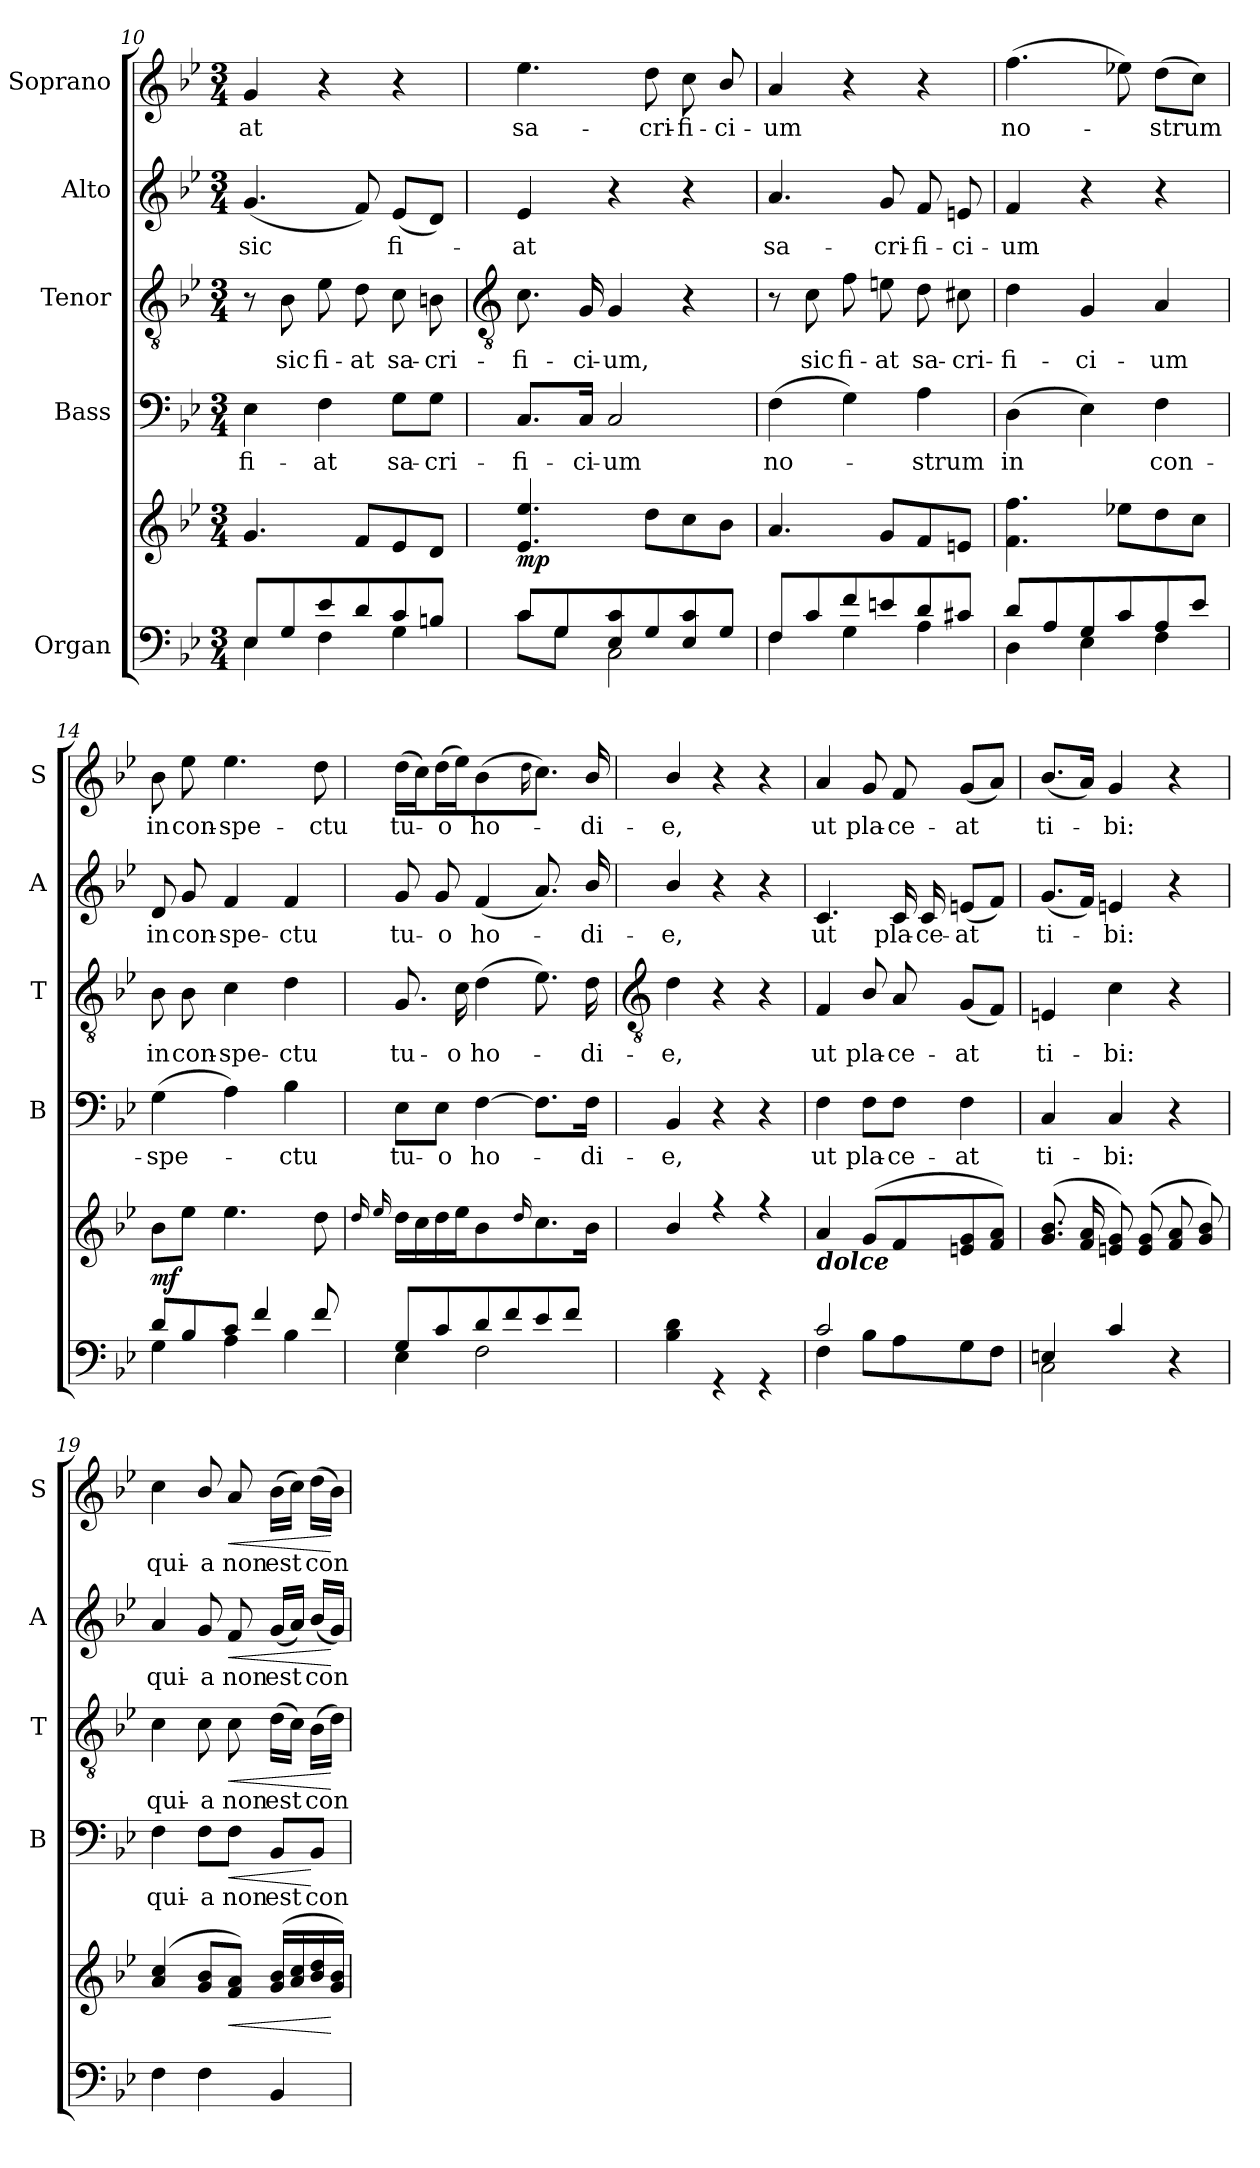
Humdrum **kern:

**kern	**kern	**dynam	**kern	**text	**dynam	**kern	**text	**dynam	**kern	**text	**dynam	**kern	**text	**dynam
*part5	*part5	*part5	*part4	*part4	*part4	*part3	*part3	*part3	*part2	*part2	*part2	*part1	*part1	*part1
*staff6	*staff5	*staff5/6	*staff4	*staff4	*staff4	*staff3	*staff3	*staff3	*staff2	*staff2	*staff2	*staff1	*staff1	*staff1
*I"Organ	*	*	*I"Bass	*	*	*I"Tenor	*	*	*I"Alto	*	*	*I"Soprano	*	*
*	*	*	*I'B	*	*	*I'T	*	*	*I'A	*	*	*I'S	*	*
*clefF4	*clefG2	*	*clefF4	*	*	*clefGv2	*	*	*clefG2	*	*	*clefG2	*	*
*k[b-e-]	*k[b-e-]	*	*k[b-e-]	*	*	*k[b-e-]	*	*	*k[b-e-]	*	*	*k[b-e-]	*	*
*B-:	*B-:	*	*B-:	*	*	*B-:	*	*	*B-:	*	*	*B-:	*	*
*M3/4	*M3/4	*	*M3/4	*	*	*M3/4	*	*	*M3/4	*	*	*M3/4	*	*
=10	=10	=10	=10	=10	=10	=10	=10	=10	=10	=10	=10	=10	=10	=10
*^	*	*	*	*	*	*	*	*	*	*	*	*	*	*
!	!	!	!	!	!LO:LY:b	!	!	!	!	!	!LO:LY:b	!	!	!LO:LY:b	!
8E-/L	4E-\	4.g	.	4E-	fi-	.	8r	.	.	(<4.g	sic	.	4g	at	.
!	!	!	!	!	!	!	!	!LO:LY:b	!	!	!	!	!	!	!
8G/	.	.	.	.	.	.	8B-	sic	.	.	.	.	.	.	.
!	!	!	!	!	!LO:LY:b	!	!	!LO:LY:b	!	!	!	!	!	!	!
8e-/	4F\	.	.	4F	-at	.	8e-	fi-	.	.	.	.	4r	.	.
!	!	!	!	!	!	!	!	!LO:LY:b	!	!	!	!	!	!	!
8d/	.	8fL	.	.	.	.	8d	-at	.	8f)	.	.	.	.	.
!	!	!	!	!	!LO:LY:b	!	!	!LO:LY:b	!	!	!LO:LY:b	!	!	!	!
8c/	4G\	8e-	.	8G\L	sa-	.	8c	sa-	.	(<8e-L	fi-	.	4r	.	.
!	!	!	!	!	!LO:LY:b	!	!	!LO:LY:b	!	!	!	!	!	!	!
8Bn/J	.	8dJ	.	8G\J	-cri-	.	8Bn	-cri-	.	8dJ)	.	.	.	.	.
!!LO:LB:g=z
=11	=11	=11	=11	=11	=11	=11	=11	=11	=11	=11	=11	=11	=11	=11	=11
*	*	*	*	*	*	*	*clefGv2	*	*	*	*	*	*	*	*
!	!	!	!LO:DY:b	!	!LO:LY:b	!	!	!LO:LY:b	!	!	!LO:LY:b	!	!	!LO:LY:b	!
8c/L	8c\L	4.e- 4.ee-	mp	8.C/L	-fi-	.	8.c	-fi-	.	4e-	at	.	4.ee-	sa-	.
8G/	8G\J	.	.	.	.	.	.	.	.	.	.	.	.	.	.
!	!	!	!	!	!LO:LY:b	!	!	!LO:LY:b	!	!	!	!	!	!	!
.	.	.	.	16C/Jk	-ci-	.	16G	-ci-	.	.	.	.	.	.	.
!	!	!	!	!	!LO:LY:b	!	!	!LO:LY:b	!	!	!	!	!	!	!
8E-/ 8c/	2C\	.	.	2C	-um	.	4G	-um,	.	4r	.	.	.	.	.
!	!	!	!	!	!	!	!	!	!	!	!	!	!	!LO:LY:b	!
8G/	.	8ddL	.	.	.	.	.	.	.	.	.	.	8dd	-cri-	.
!	!	!	!	!	!	!	!	!	!	!	!	!	!	!LO:LY:b	!
8E-/ 8c/	.	8cc	.	.	.	.	4r	.	.	4r	.	.	8cc	-fi-	.
!	!	!	!	!	!	!	!	!	!	!	!	!	!	!LO:LY:b	!
8G/J	.	8b-J	.	.	.	.	.	.	.	.	.	.	8b-/	-ci-	.
=12	=12	=12	=12	=12	=12	=12	=12	=12	=12	=12	=12	=12	=12	=12	=12
!	!	!	!	!	!LO:LY:b	!	!	!	!	!	!LO:LY:b	!	!	!LO:LY:b	!
8F/L	4F\	4.a	.	(>4F	no-	.	8r	.	.	4.a	sa-	.	4a	-um	.
!	!	!	!	!	!	!	!	!LO:LY:b	!	!	!	!	!	!	!
8c/	.	.	.	.	.	.	8c	sic	.	.	.	.	.	.	.
!	!	!	!	!	!	!	!	!LO:LY:b	!	!	!	!	!	!	!
8f/	4G\	.	.	4G)	.	.	8f	fi-	.	.	.	.	4r	.	.
!	!	!	!	!	!	!	!	!LO:LY:b	!	!	!LO:LY:b	!	!	!	!
8en/	.	8gL	.	.	.	.	8en	-at	.	8g	-cri-	.	.	.	.
!	!	!	!	!	!LO:LY:b	!	!	!LO:LY:b	!	!	!LO:LY:b	!	!	!	!
8d/	4A\	8f	.	4A	strum	.	8d	sa-	.	8f	-fi-	.	4r	.	.
!	!	!	!	!	!	!	!	!LO:LY:b	!	!	!LO:LY:b	!	!	!	!
8c#X/J	.	8enJ	.	.	.	.	8c#X	-cri-	.	8en	-ci-	.	.	.	.
=13	=13	=13	=13	=13	=13	=13	=13	=13	=13	=13	=13	=13	=13	=13	=13
!	!	!	!	!	!LO:LY:b	!	!	!LO:LY:b	!	!	!LO:LY:b	!	!	!LO:LY:b	!
8d/L	4D\	4.f 4.ff	.	(>4D	in	.	4d	-fi-	.	4f	-um	.	(>4.ff	no-	.
8A/	.	.	.	.	.	.	.	.	.	.	.	.	.	.	.
!	!	!	!	!	!	!	!	!LO:LY:b	!	!	!	!	!	!	!
8G/	4E-\	.	.	4E-)	.	.	4G	-ci-	.	4r	.	.	.	.	.
8c/	.	8ee-XL	.	.	.	.	.	.	.	.	.	.	8ee-X)	.	.
!	!	!	!	!	!LO:LY:b	!	!	!LO:LY:b	!	!	!	!	!	!LO:LY:b	!
8A/	4F\	8dd	.	4F	con-	.	4A	-um	.	4r	.	.	(>8ddL	strum	.
8e-/J	.	8ccJ	.	.	.	.	.	.	.	.	.	.	8ccJ)	.	.
=14	=14	=14	=14	=14	=14	=14	=14	=14	=14	=14	=14	=14	=14	=14	=14
!	!	!	!LO:DY:b	!	!LO:LY:b	!	!	!LO:LY:b	!	!	!LO:LY:b	!	!	!LO:LY:b	!
8d/	4G\	8b-L	mf	(>4G	-spe-	.	8B-	in	.	8d	in	.	8b-	in	.
!	!	!	!	!	!	!	!	!LO:LY:b	!	!	!LO:LY:b	!	!	!LO:LY:b	!
8B-/	.	8ee-J	.	.	.	.	8B-	con-	.	8g	con-	.	8ee-	con-	.
!	!	!	!	!	!	!	!	!LO:LY:b	!	!	!LO:LY:b	!	!	!LO:LY:b	!
8c/J	4A\	4.ee-	.	4A)	.	.	4c	-spe-	.	4f	-spe-	.	4.ee-	-spe-	.
4f/	.	.	.	.	.	.	.	.	.	.	.	.	.	.	.
!	!	!	!	!	!LO:LY:b	!	!	!LO:LY:b	!	!	!LO:LY:b	!	!	!	!
.	4B-\	.	.	4B-	ctu	.	4d	-ctu	.	4f	-ctu	.	.	.	.
!	!	!	!	!	!	!	!	!	!	!	!	!	!	!LO:LY:b	!
8f/	.	8ddL	.	.	.	.	.	.	.	.	.	.	8dd	-ctu	.
=15	=15	=15	=15	=15	=15	=15	=15	=15	=15	=15	=15	=15	=15	=15	=15
.	.	16qqddLL	.	.	.	.	.	.	.	.	.	.	.	.	.
.	.	16qqee-	.	.	.	.	.	.	.	.	.	.	.	.	.
!	!	!	!	!	!LO:LY:b	!	!	!LO:LY:b	!	!	!LO:LY:b	!	!	!LO:LY:b	!
8G/L	4E-\	16dd	.	8E-\L	tu-	.	8.G	tu-	.	8g	tu-	.	(>16ddLL	tu-	.
.	.	16cc	.	.	.	.	.	.	.	.	.	.	16ccJJ)	.	.
!	!	!	!	!	!LO:LY:b	!	!	!	!	!	!LO:LY:b	!	!	!LO:LY:b	!
8c/	.	16dd	.	8E-\J	-o	.	.	.	.	8g	-o	.	(>16ddLL	o	.
!	!	!	!	!	!	!	!	!LO:LY:b	!	!	!	!	!	!	!
.	.	16ee-JJ	.	.	.	.	16c	-o	.	.	.	.	16ee-JJ)	.	.
!	!	!	!	!	!LO:LY:b	!	!	!LO:LY:b	!	!	!LO:LY:b	!	!	!LO:LY:b	!
8d/	2F\	4b-	.	[4F	ho-	.	(>4d	ho-	.	(<4f	ho-	.	(>4b-	ho-	.
8f/	.	.	.	.	.	.	.	.	.	.	.	.	.	.	.
.	.	16qqdd/LL	.	.	.	.	.	.	.	.	.	.	16qqdd\LL	.	.
8e-/	.	8.cc	.	8.F\L]	.	.	8.e-)	.	.	8.a)	.	.	8.ccJ)	.	.
8f/J	.	.	.	.	.	.	.	.	.	.	.	.	.	.	.
!	!	!	!	!	!LO:LY:b	!	!	!LO:LY:b	!	!	!LO:LY:b	!	!	!LO:LY:b	!
.	.	16b-J	.	16F\Jk	-di-	.	16d	di-	.	16b-/	di-	.	16b-/	di-	.
!!LO:LB:g=z
=16	=16	=16	=16	=16	=16	=16	=16	=16	=16	=16	=16	=16	=16	=16	=16
*	*	*	*	*	*	*	*clefGv2	*	*	*	*	*	*	*	*
*	*	*^	*	*	*	*	*	*	*	*	*	*	*	*	*
!LO:N:vis=1	!	!	!LO:N:vis=1	!	!	!LO:LY:b	!	!	!LO:LY:b	!	!	!LO:LY:b	!	!	!LO:LY:b	!
2.ryy	4B-\ 4d\	4b-/	2.ryy	.	4BB-	-e,	.	4d	-e,	.	4b-/	-e,	.	4b-/	-e,	.
.	4r	4r	.	.	4r	.	.	4r	.	.	4r	.	.	4r	.	.
.	4r	4r	.	.	4r	.	.	4r	.	.	4r	.	.	4r	.	.
=17	=17	=17	=17	=17	=17	=17	=17	=17	=17	=17	=17	=17	=17	=17	=17	=17
!	!	!LO:TX:b:Bi:t=dolce	!	!	!	!	!	!	!	!	!	!	!	!	!	!
!	!	!	!LO:N:vis=1	!	!	!LO:LY:b	!	!	!LO:LY:b	!	!	!LO:LY:b	!	!	!LO:LY:b	!
2c/	4F\	4a/	2.ryy	.	4F	ut	.	4F	ut	.	4.c	ut	.	4a	ut	.
!	!	!	!	!	!	!LO:LY:b	!	!	!LO:LY:b	!	!	!	!	!	!LO:LY:b	!
.	8B-\L	(>8g/L	.	.	8F\L	pla-	.	8B-/	pla-	.	.	.	.	8g	pla-	.
!	!	!	!	!	!	!LO:LY:b	!	!	!LO:LY:b	!	!	!LO:LY:b	!	!	!LO:LY:b	!
.	8A\	8f/	.	.	8F\J	-ce-	.	8A	-ce-	.	16c	pla-	.	8f	-ce-	.
!	!	!	!	!	!	!	!	!	!	!	!	!LO:LY:b	!	!	!	!
.	.	.	.	.	.	.	.	.	.	.	16c	-ce-	.	.	.	.
!	!	!	!	!	!	!LO:LY:b	!	!	!LO:LY:b	!	!	!LO:LY:b	!	!	!LO:LY:b	!
4ryy	8G\	8en/ 8g/	.	.	4F	-at	.	(<8GL	-at	.	(<8enL	-at	.	(<8gL	-at	.
.	8F\J	8f/ 8a/J)	.	.	.	.	.	8FJ)	.	.	8fJ)	.	.	8aJ)	.	.
=18	=18	=18	=18	=18	=18	=18	=18	=18	=18	=18	=18	=18	=18	=18	=18	=18
!	!	!	!LO:N:vis=1	!	!	!LO:LY:b	!	!	!LO:LY:b	!	!	!LO:LY:b	!	!	!LO:LY:b	!
4En/	2C\	(>8.g/ 8.b-/L	2.ryy	.	4C	ti-	.	4En	ti-	.	(<8.gL	ti-	.	(<8.b-L	ti-	.
.	.	16f/ 16a/L	.	.	.	.	.	.	.	.	16fJ)	.	.	16aJ)	.	.
!	!	!	!	!	!	!LO:LY:b	!	!	!LO:LY:b	!	!	!LO:LY:b	!	!	!LO:LY:b	!
4c/	.	8en/ 8g/J)	.	.	4C	-bi:	.	4c	-bi:	.	4en	bi:	.	4g	bi:	.
.	.	(>8e/ 8g/L	.	.	.	.	.	.	.	.	.	.	.	.	.	.
4ryy	4r	8f/ 8a/	.	.	4r	.	.	4r	.	.	4r	.	.	4r	.	.
.	.	8g/ 8b-/J)	.	.	.	.	.	.	.	.	.	.	.	.	.	.
=19	=19	=19	=19	=19	=19	=19	=19	=19	=19	=19	=19	=19	=19	=19	=19	=19
!LO:N:vis=1	!	!	!LO:N:vis=1	!	!	!LO:LY:b	!	!	!LO:LY:b	!	!	!LO:LY:b	!	!	!LO:LY:b	!
2.ryy	4F\	(>4a/ 4cc/	2.ryy	.	4F	qui-	.	4c	qui-	.	4a	qui-	.	4cc	qui-	.
!	!	!	!	!	!	!LO:LY:b	!	!	!LO:LY:b	!	!	!LO:LY:b	!	!	!LO:LY:b	!
.	4F\	8g/ 8b-/L	.	.	8F\L	-a	.	8c	-a	.	8g	-a	.	8b-/	-a	.
!	!	!	!	!LO:HP:b	!	!LO:LY:b	!LO:HP:b	!	!LO:LY:b	!LO:HP:b	!	!LO:LY:b	!LO:HP:b	!	!LO:LY:b	!LO:HP:b
.	.	8f/ 8a/J)	.	<	8F\J	non	<	8c	non	<	8f	non	<	8a	non	<
!	!	!	!	!	!	!LO:LY:b	!	!	!LO:LY:b	!	!	!LO:LY:b	!	!	!LO:LY:b	!
.	4BB-/	(>16g/ 16b-/LL	.	.	8BB-/L	est	.	(>16dLL	est	.	(<16gLL	est	.	(>16b-LL	est	.
.	.	16a/ 16cc/	.	.	.	.	.	16cJJ)	.	.	16aJJ)	.	.	16ccJJ)	.	.
!	!	!	!	!	!	!LO:LY:b	!	!	!LO:LY:b	!	!	!LO:LY:b	!	!	!LO:LY:b	!
.	.	16b-/ 16dd/	.	.	8BB-/J	con-	[	(>16B-LL	con-	.	(<16b-LL	con-	.	(>16ddLL	con-	.
.	.	16g/ 16b-/JJ)	.	[	.	.	.	16dJJ)	.	[	16gJJ)	.	[	16b-JJ)	.	[
*v	*v	*	*	*	*	*	*	*	*	*	*	*	*	*	*	*
*	*v	*v	*	*	*	*	*	*	*	*	*	*	*	*	*
=	=	=	=	=	=	=	=	=	=	=	=	=	=	=
*-	*-	*-	*-	*-	*-	*-	*-	*-	*-	*-	*-	*-	*-	*-
